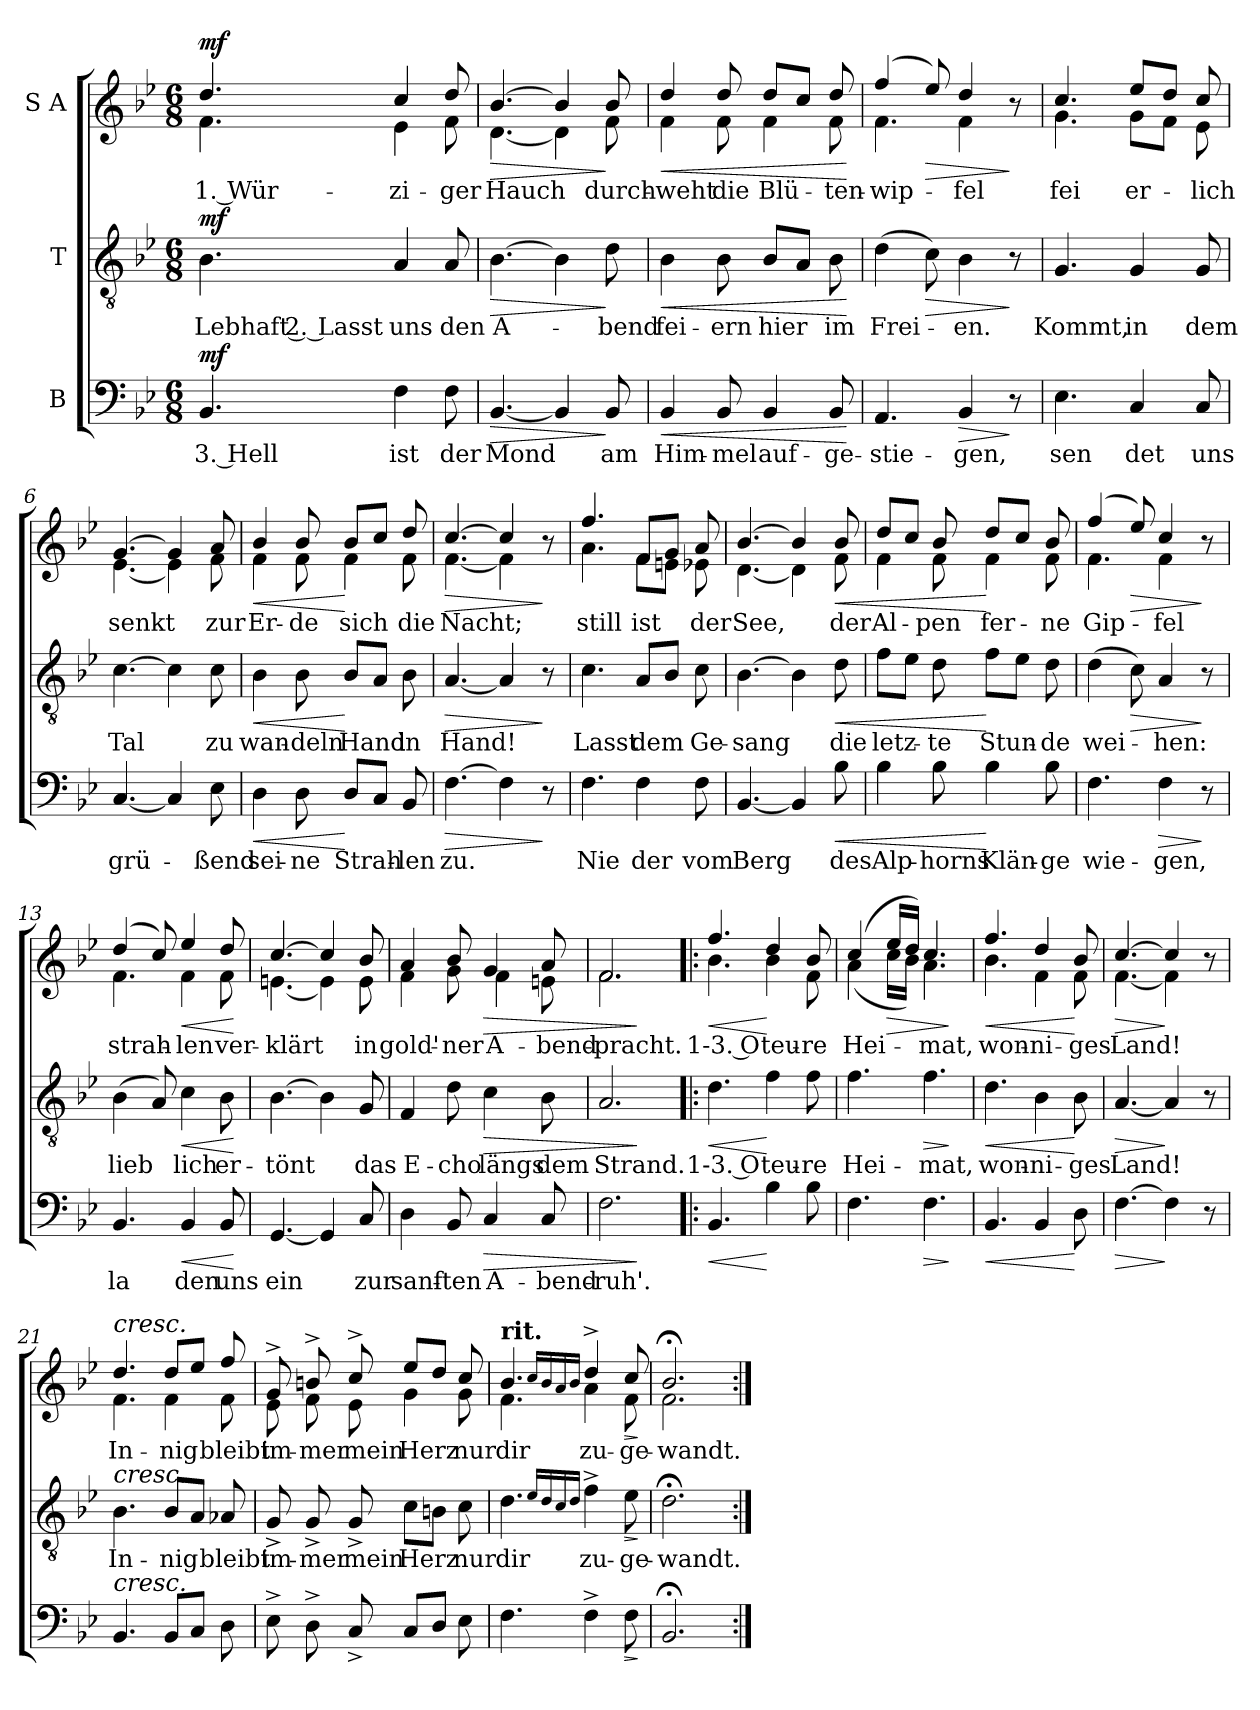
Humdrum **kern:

**kern	**text	**dynam	**kern	**text	**dynam	**kern	**text	**dynam
*part3	*part3	*part3	*part2	*part2	*part2	*part1	*part1	*part1
*staff3	*staff3	*staff3	*staff2	*staff2	*staff2	*staff1	*staff1	*staff1
*I"B	*	*	*I"T	*	*	*I"S A	*	*
*clefF4	*	*	*clefGv2	*	*	*clefG2	*	*
*k[b-e-]	*	*	*k[b-e-]	*	*	*k[b-e-]	*	*
*M6/8	*	*	*M6/8	*	*	*M6/8	*	*
=1	=1	=1	=1	=1	=1	=1	=1	=1
!	!	!	!	!	!	!LO:TX:a:B:t=Inniger und belebter Vortrag	!	!
!	!LO:LY:b	!LO:DY:a	!	!LO:LY:b	!LO:DY:a	!	!LO:LY:b	!LO:DY:a
*	*	*	*	*	*	*^	*	*
4.BB-/	3. Hell	mf	4.B-\	Lebhaft 2. Lasst	mf	4.dd/	4.f\	1. Wür-	mf
!	!LO:LY:b	!	!	!LO:LY:b	!	!	!	!LO:LY:b	!
4F\	ist	.	4A/	uns	.	4cc/	4e-\	-zi-	.
!	!LO:LY:b	!	!	!LO:LY:b	!	!	!	!LO:LY:b	!
8F\	der	.	8A/	den	.	8dd/	8f\	-ger	.
=2	=2	=2	=2	=2	=2	=2	=2	=2	=2
!	!LO:LY:b	!LO:HP:b	!	!LO:LY:b	!LO:HP:b	!	!	!LO:LY:b	!LO:HP:b
[4.BB-/	Mond	>	[4.B-\	A-	>	[4.b-/	[4.d\	Hauch	>
4BB-/]	.	.	4B-\]	.	.	4b-/]	4d\]	.	.
!	!LO:LY:b	!	!	!LO:LY:b	!	!	!	!LO:LY:b	!
8BB-/	am	]	8d\	-bend	]	8b-/	8f\	durch-	]
=3	=3	=3	=3	=3	=3	=3	=3	=3	=3
!	!LO:LY:b	!LO:HP:b	!	!LO:LY:b	!LO:HP:b	!	!	!LO:LY:b	!LO:HP:b
4BB-/	Him-	<	4B-\	fei-	<	4dd/	4f\	-weht	<
!	!LO:LY:b	!	!	!LO:LY:b	!	!	!	!LO:LY:b	!
8BB-/	-mel	.	8B-\	-ern	.	8dd/	8f\	die	.
!	!LO:LY:b	!	!	!LO:LY:b	!	!	!	!LO:LY:b	!
4BB-/	auf-	.	8B-/L	hier	.	8dd/L	4f\	Blü-	.
.	.	.	8A/J	.	.	8cc/J	.	.	.
!	!LO:LY:b	!	!	!LO:LY:b	!	!	!	!LO:LY:b	!
8BB-/	-ge-	.	8B-\	im	.	8dd/	8f\	-ten-	.
*	*	*	*	*	*	*v	*v	*	*
.	.	[	.	.	[	.	.	[
=4	=4	=4	=4	=4	=4	=4	=4	=4
!	!LO:LY:b	!	!	!LO:LY:b	!	!	!LO:LY:b	!
*	*	*	*	*	*	*^	*	*
4.AA/	-stie-	.	(4d\	Frei-	.	(4ff/	4.f\	-wip-	.
!	!	!	!	!	!LO:HP:b	!	!	!	!LO:HP:b
.	.	.	8c\)	.	>	8ee-/)	.	.	>
!	!LO:LY:b	!LO:HP:b	!	!LO:LY:b	!	!	!	!LO:LY:b	!
4BB-/	-gen,	>	4B-\	-en.	.	4dd/	4f\	-fel	.
8r	.	]	8r	.	]	8r	8ryy	.	]
!!LO:LB:g=z	!!
=5	=5	=5	=5	=5	=5	=5	=5	=5	=5
!	!LO:LY:b	!	!	!LO:LY:b	!	!	!	!LO:LY:b	!
4.E-\	sen	.	4.G/	Kommt,	.	4.cc/	4.g\	fei	.
!	!LO:LY:b	!	!	!LO:LY:b	!	!	!	!LO:LY:b	!
4C/	-det	.	4G/	in	.	8ee-/L	8g\L	-er-	.
.	.	.	.	.	.	8dd/J	8f\J	.	.
!	!LO:LY:b	!	!	!LO:LY:b	!	!	!	!LO:LY:b	!
8C/	uns	.	8G/	dem	.	8cc/	8e-\	-lich	.
=6	=6	=6	=6	=6	=6	=6	=6	=6	=6
!	!LO:LY:b	!	!	!LO:LY:b	!	!	!	!LO:LY:b	!
[4.C/	grü-	.	[4.c\	Tal	.	[4.g/	[4.e-\	senkt	.
4C/]	.	.	4c\]	.	.	4g/]	4e-\]	.	.
!	!LO:LY:b	!	!	!LO:LY:b	!	!	!	!LO:LY:b	!
8E-\	-ßend	.	8c\	zu	.	8a/	8f\	zur	.
=7	=7	=7	=7	=7	=7	=7	=7	=7	=7
!	!LO:LY:b	!LO:HP:b	!	!LO:LY:b	!LO:HP:b	!	!	!LO:LY:b	!LO:HP:b
4D\	sei-	<	4B-\	wan-	<	4b-/	4f\	Er-	<
!	!LO:LY:b	!	!	!LO:LY:b	!	!	!	!LO:LY:b	!
8D\	-ne	.	8B-\	-deln	.	8b-/	8f\	-de	.
!	!LO:LY:b	!	!	!LO:LY:b	!	!	!	!LO:LY:b	!
8D/L	Strah-	[	8B-/L	Hand	[	8b-/L	4f\	sich	[
8C/J	.	.	8A/J	.	.	8cc/J	.	.	.
!	!LO:LY:b	!	!	!LO:LY:b	!	!	!	!LO:LY:b	!
8BB-/	-len	.	8B-\	in	.	8dd/	8f\	die	.
=8	=8	=8	=8	=8	=8	=8	=8	=8	=8
!	!LO:LY:b	!LO:HP:b	!	!LO:LY:b	!LO:HP:b	!	!	!LO:LY:b	!LO:HP:b
[4.F\	zu.	>	[4.A/	Hand!	>	[4.cc/	[4.f\	Nacht;	>
4F\]	.	.	4A/]	.	.	4cc/]	4f\]	.	.
8r	.	]	8r	.	]	8r	8ryy	.	]
!!LO:LB:g=z	!!
=9	=9	=9	=9	=9	=9	=9	=9	=9	=9
!	!LO:LY:b	!	!	!LO:LY:b	!	!	!	!LO:LY:b	!
4.F\	Nie	.	4.c\	Lasst	.	4.ff/	4.a\	still	.
!	!LO:LY:b	!	!	!LO:LY:b	!	!	!	!LO:LY:b	!
4F\	-der	.	8A/L	dem	.	8f/L	8f\L	ist	.
.	.	.	8B-/J	.	.	8g/J	8en\J	.	.
!	!LO:LY:b	!	!	!LO:LY:b	!	!	!	!LO:LY:b	!
8F\	vom	.	8c\	Ge-	.	8a/	8e-X\	der	.
=10	=10	=10	=10	=10	=10	=10	=10	=10	=10
!	!LO:LY:b	!	!	!LO:LY:b	!	!	!	!LO:LY:b	!
[4.BB-/	Berg	.	[4.B-\	-sang	.	[4.b-/	[4.d\	See,	.
4BB-/]	.	.	4B-\]	.	.	4b-/]	4d\]	.	.
!	!LO:LY:b	!LO:HP:b	!	!LO:LY:b	!LO:HP:b	!	!	!LO:LY:b	!LO:HP:b
8B-\	des	<	8d\	die	<	8b-/	8f\	der	<
=11	=11	=11	=11	=11	=11	=11	=11	=11	=11
!	!LO:LY:b	!	!	!LO:LY:b	!	!	!	!LO:LY:b	!
4B-\	Alp-	.	8f\L	letz-	.	8dd/L	4f\	Al-	.
.	.	.	8e-\J	.	.	8cc/J	.	.	.
!	!LO:LY:b	!	!	!LO:LY:b	!	!	!	!LO:LY:b	!
8B-\	-horns	.	8d\	-te	.	8b-/	8f\	-pen	.
!	!LO:LY:b	!	!	!LO:LY:b	!	!	!	!LO:LY:b	!
4B-\	Klän-	[	8f\L	Stun-	[	8dd/L	4f\	fer-	[
.	.	.	8e-\J	.	.	8cc/J	.	.	.
!	!LO:LY:b	!	!	!LO:LY:b	!	!	!	!LO:LY:b	!
8B-\	-ge	.	8d\	-de	.	8b-/	8f\	-ne	.
=12	=12	=12	=12	=12	=12	=12	=12	=12	=12
!	!LO:LY:b	!	!	!LO:LY:b	!	!	!	!LO:LY:b	!
4.F\	wie-	.	(4d\	wei-	.	(4ff/	4.f\	Gip-	.
!	!	!	!	!	!LO:HP:b	!	!	!	!LO:HP:b
.	.	.	8c\)	.	>	8ee-/)	.	.	>
!	!LO:LY:b	!LO:HP:b	!	!LO:LY:b	!	!	!	!LO:LY:b	!
4F\	-gen,	>	4A/	-hen:	.	4cc/	4f\	-fel	.
8r	.	]	8r	.	]	8r	8ryy	.	]
!!LO:PB:g=z	!!
=13	=13	=13	=13	=13	=13	=13	=13	=13	=13
!	!LO:LY:b	!	!	!LO:LY:b	!	!	!	!LO:LY:b	!
4.BB-/	la	.	(4B-\	lieb	.	(4dd/	4.f\	strah-	.
.	.	.	8A/)	.	.	8cc/)	.	.	.
!	!LO:LY:b	!LO:HP:b	!	!LO:LY:b	!LO:HP:b	!	!	!LO:LY:b	!LO:HP:b
4BB-/	-den	<	4c\	-lich	<	4ee-/	4f\	-len	<
!	!LO:LY:b	!	!	!LO:LY:b	!	!	!	!LO:LY:b	!
8BB-/	uns	.	8B-\	er-	.	8dd/	8f\	ver-	.
*	*	*	*	*	*	*v	*v	*	*
.	.	[	.	.	[	.	.	[
=14	=14	=14	=14	=14	=14	=14	=14	=14
!	!LO:LY:b	!	!	!LO:LY:b	!	!	!LO:LY:b	!
*	*	*	*	*	*	*^	*	*
[4.GG/	ein	.	[4.B-\	-tönt	.	[4.cc/	[4.en\	-klärt	.
4GG/]	.	.	4B-\]	.	.	4cc/]	4e\]	.	.
!	!LO:LY:b	!	!	!LO:LY:b	!	!	!	!LO:LY:b	!
8C/	zur	.	8G/	das	.	8b-/	8e\	in	.
=15	=15	=15	=15	=15	=15	=15	=15	=15	=15
!	!LO:LY:b	!	!	!LO:LY:b	!	!	!	!LO:LY:b	!
4D\	sanf-	.	4F/	E-	.	4a/	4f\	gold'-	.
!	!LO:LY:b	!	!	!LO:LY:b	!	!	!	!LO:LY:b	!
8BB-/	-ten	.	8d\	-cho	.	8b-/	8g\	-ner	.
!	!LO:LY:b	!LO:HP:b	!	!LO:LY:b	!LO:HP:b	!	!	!LO:LY:b	!LO:HP:b
4C/	A-	>	4c\	längs	>	4g/	4f\	A-	>
!	!LO:LY:b	!	!	!LO:LY:b	!	!	!	!LO:LY:b	!
8C/	-bend-	.	8B-\	dem	.	8a/	8en\	-bend-	.
=16	=16	=16	=16	=16	=16	=16	=16	=16	=16
!	!LO:LY:b	!	!	!LO:LY:b	!	!	!	!LO:LY:b	!
2.F\	-ruh'.	.	2.A/	Strand.	.	2.f/	2.f\	-pracht.	.
*	*	*	*	*	*	*v	*v	*	*
.	.	]	.	.	]	.	.	]
!!LO:LB:g=z
=17!|:	=17!|:	=17!|:	=17!|:	=17!|:	=17!|:	=17!|:	=17!|:	=17!|:
!	!	!	!	!	!	!LO:TX:a:B:t=1. Mal Soli, 2. Mal Chor	!	!
!	!	!LO:HP:b	!	!LO:LY:b	!LO:HP:b	!	!LO:LY:b	!LO:HP:b
*	*	*	*	*	*	*^	*	*
4.BB-/	.	<	4.d\	1-3. O	<	4.ff/	4.b-\	1-3. O	<
!	!	!	!	!LO:LY:b	!	!	!	!LO:LY:b	!
4B-\	.	[	4f\	teu-	[	4dd/	4b-\	teu-	[
!	!	!	!	!LO:LY:b	!	!	!	!LO:LY:b	!
8B-\	.	.	8f\	-re	.	8b-/	8f\	-re	.
=18	=18	=18	=18	=18	=18	=18	=18	=18	=18
!	!	!	!	!LO:LY:b	!	!	!	!LO:LY:b	!
4.F\	.	.	4.f\	Hei-	.	(4cc/	(4a\	Hei-	.
!	!	!	!	!	!	!	!	!	!LO:HP:b
.	.	.	.	.	.	16ee-/LL	16cc\LL	.	>
.	.	.	.	.	.	16dd/JJ)	16b-\JJ)	.	.
!	!	!LO:HP:b	!	!LO:LY:b	!LO:HP:b	!	!	!LO:LY:b	!
4.F\	.	>	4.f\	-mat,	>	4.cc/	4.a\	-mat,	.
*	*	*	*	*	*	*v	*v	*	*
.	.	]	.	.	]	.	.	]
=19	=19	=19	=19	=19	=19	=19	=19	=19
!	!	!LO:HP:b	!	!LO:LY:b	!LO:HP:b	!	!LO:LY:b	!LO:HP:b
*	*	*	*	*	*	*^	*	*
4.BB-/	.	<	4.d\	won-	<	4.ff/	4.b-\	won-	<
!	!	!	!	!LO:LY:b	!	!	!	!LO:LY:b	!
4BB-/	.	.	4B-\	-ni-	.	4dd/	4f\	-ni-	.
!	!	!	!	!LO:LY:b	!	!	!	!LO:LY:b	!
8D\	.	[	8B-\	-ges	[	8b-/	8f\	-ges	[
=20	=20	=20	=20	=20	=20	=20	=20	=20	=20
!	!	!LO:HP:b	!	!LO:LY:b	!LO:HP:b	!	!	!LO:LY:b	!LO:HP:b
[4.F\	.	>	[4.A/	Land!	>	[4.cc/	[4.f\	Land!	>
4F\]	.	]	4A/]	.	]	4cc/]	4f\]	.	]
8r	.	.	8r	.	.	8r	8ryy	.	.
=21	=21	=21	=21	=21	=21	=21	=21	=21	=21
!	!	!	!	!	!	!LO:TX:a:i:t=cresc.	!	!	!
!	!	!	!LO:TX:a:i:t=cresc.	!	!	!	!	!	!
!LO:TX:a:i:t=cresc.	!	!	!	!	!	!	!	!	!
!	!	!	!	!LO:LY:b	!	!	!	!LO:LY:b	!
4.BB-/	.	.	4.B-\	In-	.	4.dd/	4.f\	In-	.
!	!	!	!	!LO:LY:b	!	!	!	!LO:LY:b	!
8BB-/L	.	.	8B-/L	-nig	.	8dd/L	4f\	-nig	.
8C/J	.	.	8A/J	.	.	8ee-/J	.	.	.
!	!	!	!	!LO:LY:b	!	!	!	!LO:LY:b	!
8D\	.	.	8A-X/	bleibt	.	8ff/	8f\	bleibt	.
!!LO:LB:g=z	!!
=22	=22	=22	=22	=22	=22	=22	=22	=22	=22
!	!	!	!	!LO:LY:b	!	!	!	!LO:LY:b	!
8E-^\	.	.	8G^/	im-	.	8g^/	8e-\	im-	.
!	!	!	!	!LO:LY:b	!	!	!	!LO:LY:b	!
8D^\	.	.	8G^/	-mer	.	8bn^/	8f\	-mer	.
!	!	!	!	!LO:LY:b	!	!	!	!LO:LY:b	!
8C^/	.	.	8G^/	mein	.	8cc^/	8e-\	mein	.
!	!	!	!	!LO:LY:b	!	!	!	!LO:LY:b	!
8C/L	.	.	8c\L	Herz	.	8ee-/L	4g\	Herz	.
8D/J	.	.	8Bn\J	.	.	8dd/J	.	.	.
!	!	!	!	!LO:LY:b	!	!	!	!LO:LY:b	!
8E-\	.	.	8c\	nur	.	8cc/	8g\	nur	.
=23	=23	=23	=23	=23	=23	=23	=23	=23	=23
!	!	!	!	!	!	!LO:TX:a:B:t=rit.	!	!	!
!	!	!	!	!LO:LY:b	!	!	!	!LO:LY:b	!
4.F\	.	.	4.d\	dir	.	4.b-/	4.f\	dir	.
.	.	.	16qe-/LL	.	.	16qcc/LL	.	.	.
.	.	.	16qd/	.	.	16qb-/	.	.	.
.	.	.	16qc/	.	.	16qa/	.	.	.
.	.	.	16qd/JJ	.	.	16qb-/JJ	.	.	.
!	!	!	!	!LO:LY:b	!	!	!	!LO:LY:b	!
4F^\	.	.	4f^\	zu-	.	4dd^/	4a\	zu-	.
!	!	!LO:HP:b	!	!LO:LY:b	!LO:HP:b	!	!	!LO:LY:b	!LO:HP:b
8F\	.	>	8e-\	-ge-	>	8cc/	8f\	-ge-	>
*	*	*	*	*	*	*v	*v	*	*
.	.	]	.	.	]	.	.	]
=24	=24	=24	=24	=24	=24	=24	=24	=24
!	!	!	!	!LO:LY:b	!	!	!LO:LY:b	!
*	*	*	*	*	*	*^	*	*
2.BB-;</	.	.	2.d;<\	-wandt.	.	2.b-;</	2.f\	-wandt.	.
*	*	*	*	*	*	*v	*v	*	*
=:|!	=:|!	=:|!	=:|!	=:|!	=:|!	=:|!	=:|!	=:|!
*-	*-	*-	*-	*-	*-	*-	*-	*-
